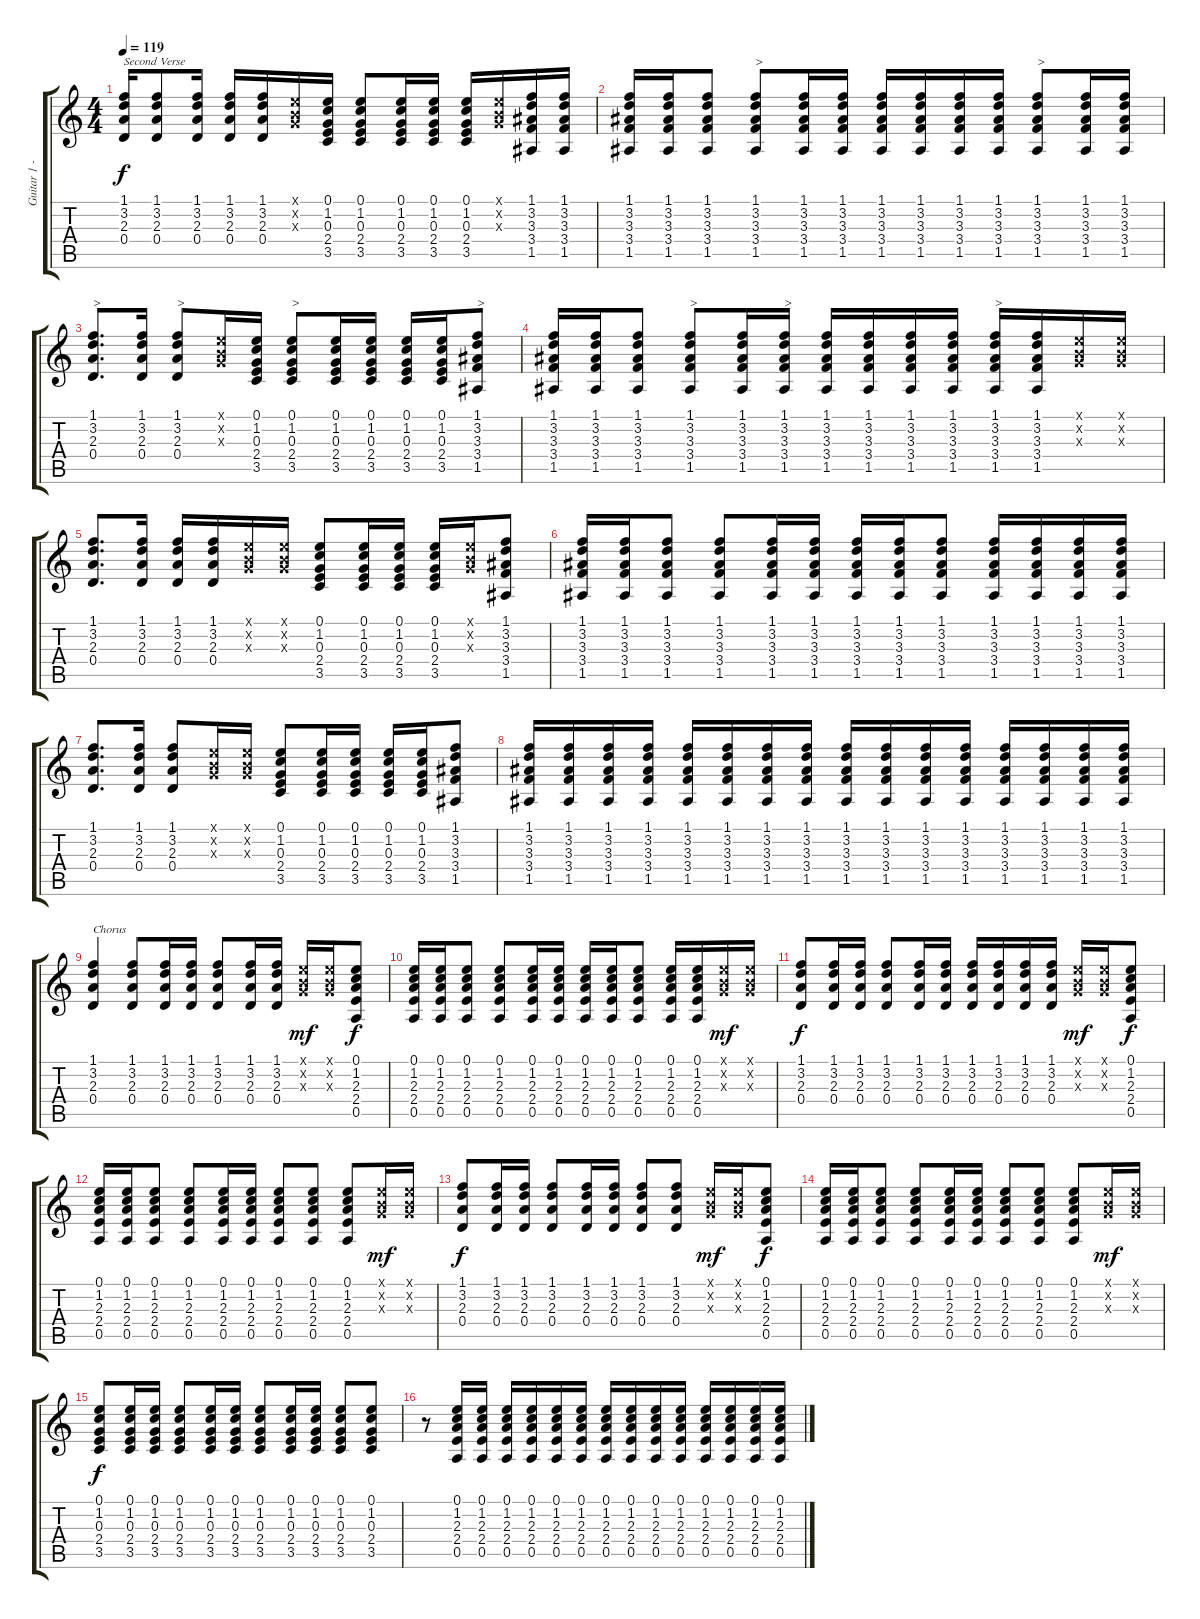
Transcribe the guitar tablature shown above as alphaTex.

\track ("Guitar 1 - Acoustic " "Guitar 1 -") {instrument acousticguitarsteel}
\staff {score tabs}
\tuning (E4 B3 G3 D3 A2 E2) {hide}
\ts (4 4)
\tempo 119
\clef g2
\ks c
(1.1 3.2 2.3 0.4).16{txt "Second Verse" dy f} (1.1 3.2 2.3 0.4).8 (1.1 3.2 2.3 0.4).16 (1.1 3.2 2.3 0.4).16 (1.1 3.2 2.3 0.4).16 (0.1{x} 0.2{x} 0.3{x}).16 (0.1 1.2 0.3 2.4 3.5).16 (0.1 1.2 0.3 2.4 3.5).8 (0.1 1.2 0.3 2.4 3.5).16 (0.1 1.2 0.3 2.4 3.5).16 (0.1 1.2 0.3 2.4 3.5).16 (0.1{x} 0.2{x} 0.3{x}).16 (1.1 3.2 3.3 3.4 1.5).16 (1.1 3.2 3.3 3.4 1.5).16 |
(1.1 3.2 3.3 3.4 1.5).16 (1.1 3.2 3.3 3.4 1.5).16 (1.1 3.2 3.3 3.4 1.5).8 (1.1 3.2 3.3 3.4 1.5).8{txt ">"} (1.1 3.2 3.3 3.4 1.5).16 (1.1 3.2 3.3 3.4 1.5).16 (1.1 3.2 3.3 3.4 1.5).16 (1.1 3.2 3.3 3.4 1.5).16 (1.1 3.2 3.3 3.4 1.5).16 (1.1 3.2 3.3 3.4 1.5).16 (1.1 3.2 3.3 3.4 1.5).8{txt ">"} (1.1 3.2 3.3 3.4 1.5).16 (1.1 3.2 3.3 3.4 1.5).16 |
(1.1 3.2 2.3 0.4).8{d txt ">"} (1.1 3.2 2.3 0.4).16 (1.1 3.2 2.3 0.4).8{txt ">"} (0.1{x} 0.2{x} 0.3{x}).16 (0.1 1.2 0.3 2.4 3.5).16 (0.1 1.2 0.3 2.4 3.5).8{txt ">"} (0.1 1.2 0.3 2.4 3.5).16 (0.1 1.2 0.3 2.4 3.5).16 (0.1 1.2 0.3 2.4 3.5).16 (0.1 1.2 0.3 2.4 3.5).16 (1.1 3.2 3.3 3.4 1.5).8{txt ">"} |
(1.1 3.2 3.3 3.4 1.5).16 (1.1 3.2 3.3 3.4 1.5).16 (1.1 3.2 3.3 3.4 1.5).8 (1.1 3.2 3.3 3.4 1.5).8{txt ">"} (1.1 3.2 3.3 3.4 1.5).16 (1.1 3.2 3.3 3.4 1.5).16{txt ">"} (1.1 3.2 3.3 3.4 1.5).16 (1.1 3.2 3.3 3.4 1.5).16 (1.1 3.2 3.3 3.4 1.5).16 (1.1 3.2 3.3 3.4 1.5).16 (1.1 3.2 3.3 3.4 1.5).16{txt ">"} (1.1 3.2 3.3 3.4 1.5).16 (0.1{x} 0.2{x} 0.3{x}).16 (0.1{x} 0.2{x} 0.3{x}).16 |
(1.1 3.2 2.3 0.4).8{d} (1.1 3.2 2.3 0.4).16 (1.1 3.2 2.3 0.4).16 (1.1 3.2 2.3 0.4).16 (0.1{x} 0.2{x} 0.3{x}).16 (0.1{x} 0.2{x} 0.3{x}).16 (0.1 1.2 0.3 2.4 3.5).8 (0.1 1.2 0.3 2.4 3.5).16 (0.1 1.2 0.3 2.4 3.5).16 (0.1 1.2 0.3 2.4 3.5).16 (0.1{x} 0.2{x} 0.3{x}).16 (1.1 3.2 3.3 3.4 1.5).8 |
(1.1 3.2 3.3 3.4 1.5).16 (1.1 3.2 3.3 3.4 1.5).16 (1.1 3.2 3.3 3.4 1.5).8 (1.1 3.2 3.3 3.4 1.5).8 (1.1 3.2 3.3 3.4 1.5).16 (1.1 3.2 3.3 3.4 1.5).16 (1.1 3.2 3.3 3.4 1.5).16 (1.1 3.2 3.3 3.4 1.5).16 (1.1 3.2 3.3 3.4 1.5).8 (1.1 3.2 3.3 3.4 1.5).16 (1.1 3.2 3.3 3.4 1.5).16 (1.1 3.2 3.3 3.4 1.5).16 (1.1 3.2 3.3 3.4 1.5).16 |
(1.1 3.2 2.3 0.4).8{d} (1.1 3.2 2.3 0.4).16 (1.1 3.2 2.3 0.4).8 (0.1{x} 0.2{x} 0.3{x}).16 (0.1{x} 0.2{x} 0.3{x}).16 (0.1 1.2 0.3 2.4 3.5).8 (0.1 1.2 0.3 2.4 3.5).16 (0.1 1.2 0.3 2.4 3.5).16 (0.1 1.2 0.3 2.4 3.5).16 (0.1 1.2 0.3 2.4 3.5).16 (1.1 3.2 3.3 3.4 1.5).8 |
(1.1 3.2 3.3 3.4 1.5).16 (1.1 3.2 3.3 3.4 1.5).16 (1.1 3.2 3.3 3.4 1.5).16 (1.1 3.2 3.3 3.4 1.5).16 (1.1 3.2 3.3 3.4 1.5).16 (1.1 3.2 3.3 3.4 1.5).16 (1.1 3.2 3.3 3.4 1.5).16 (1.1 3.2 3.3 3.4 1.5).16 (1.1 3.2 3.3 3.4 1.5).16 (1.1 3.2 3.3 3.4 1.5).16 (1.1 3.2 3.3 3.4 1.5).16 (1.1 3.2 3.3 3.4 1.5).16 (1.1 3.2 3.3 3.4 1.5).16 (1.1 3.2 3.3 3.4 1.5).16 (1.1 3.2 3.3 3.4 1.5).16 (1.1 3.2 3.3 3.4 1.5).16 |
(1.1 3.2 2.3 0.4).4{txt "Chorus"} (1.1 3.2 2.3 0.4).8 (1.1 3.2 2.3 0.4).16 (1.1 3.2 2.3 0.4).16 (1.1 3.2 2.3 0.4).8 (1.1 3.2 2.3 0.4).16 (1.1 3.2 2.3 0.4).16 (0.1{x} 0.2{x} 0.3{x}).16{dy mf} (0.1{x} 0.2{x} 0.3{x}).16 (0.1 1.2 2.3 2.4 0.5).8{dy f} |
(0.1 1.2 2.3 2.4 0.5).16 (0.1 1.2 2.3 2.4 0.5).16 (0.1 1.2 2.3 2.4 0.5).8 (0.1 1.2 2.3 2.4 0.5).8 (0.1 1.2 2.3 2.4 0.5).16 (0.1 1.2 2.3 2.4 0.5).16 (0.1 1.2 2.3 2.4 0.5).16 (0.1 1.2 2.3 2.4 0.5).16 (0.1 1.2 2.3 2.4 0.5).8 (0.1 1.2 2.3 2.4 0.5).16 (0.1 1.2 2.3 2.4 0.5).16 (0.1{x} 0.2{x} 0.3{x}).16{dy mf} (0.1{x} 0.2{x} 0.3{x}).16 |
(1.1 3.2 2.3 0.4).8{dy f} (1.1 3.2 2.3 0.4).16 (1.1 3.2 2.3 0.4).16 (1.1 3.2 2.3 0.4).8 (1.1 3.2 2.3 0.4).16 (1.1 3.2 2.3 0.4).16 (1.1 3.2 2.3 0.4).16 (1.1 3.2 2.3 0.4).16 (1.1 3.2 2.3 0.4).16 (1.1 3.2 2.3 0.4).16 (0.1{x} 0.2{x} 0.3{x}).16{dy mf} (0.1{x} 0.2{x} 0.3{x}).16 (0.1 1.2 2.3 2.4 0.5).8{dy f} |
(0.1 1.2 2.3 2.4 0.5).16 (0.1 1.2 2.3 2.4 0.5).16 (0.1 1.2 2.3 2.4 0.5).8 (0.1 1.2 2.3 2.4 0.5).8 (0.1 1.2 2.3 2.4 0.5).16 (0.1 1.2 2.3 2.4 0.5).16 (0.1 1.2 2.3 2.4 0.5).8 (0.1 1.2 2.3 2.4 0.5).8 (0.1 1.2 2.3 2.4 0.5).8 (0.1{x} 0.2{x} 0.3{x}).16{dy mf} (0.1{x} 0.2{x} 0.3{x}).16 |
(1.1 3.2 2.3 0.4).8{dy f} (1.1 3.2 2.3 0.4).16 (1.1 3.2 2.3 0.4).16 (1.1 3.2 2.3 0.4).8 (1.1 3.2 2.3 0.4).16 (1.1 3.2 2.3 0.4).16 (1.1 3.2 2.3 0.4).8 (1.1 3.2 2.3 0.4).8 (0.1{x} 0.2{x} 0.3{x}).16{dy mf} (0.1{x} 0.2{x} 0.3{x}).16 (0.1 1.2 2.3 2.4 0.5).8{dy f} |
(0.1 1.2 2.3 2.4 0.5).16 (0.1 1.2 2.3 2.4 0.5).16 (0.1 1.2 2.3 2.4 0.5).8 (0.1 1.2 2.3 2.4 0.5).8 (0.1 1.2 2.3 2.4 0.5).16 (0.1 1.2 2.3 2.4 0.5).16 (0.1 1.2 2.3 2.4 0.5).8 (0.1 1.2 2.3 2.4 0.5).8 (0.1 1.2 2.3 2.4 0.5).8 (0.1{x} 0.2{x} 0.3{x}).16{dy mf} (0.1{x} 0.2{x} 0.3{x}).16 |
(0.1 1.2 0.3 2.4 3.5).8{dy f} (0.1 1.2 0.3 2.4 3.5).16 (0.1 1.2 0.3 2.4 3.5).16 (0.1 1.2 0.3 2.4 3.5).8 (0.1 1.2 0.3 2.4 3.5).16 (0.1 1.2 0.3 2.4 3.5).16 (0.1 1.2 0.3 2.4 3.5).8 (0.1 1.2 0.3 2.4 3.5).16 (0.1 1.2 0.3 2.4 3.5).16 (0.1 1.2 0.3 2.4 3.5).8 (0.1 1.2 0.3 2.4 3.5).8 |
r.8 (0.1 1.2 2.3 2.4 0.5).16 (0.1 1.2 2.3 2.4 0.5).16 (0.1 1.2 2.3 2.4 0.5).16 (0.1 1.2 2.3 2.4 0.5).16 (0.1 1.2 2.3 2.4 0.5).16 (0.1 1.2 2.3 2.4 0.5).16 (0.1 1.2 2.3 2.4 0.5).16 (0.1 1.2 2.3 2.4 0.5).16 (0.1 1.2 2.3 2.4 0.5).16 (0.1 1.2 2.3 2.4 0.5).16 (0.1 1.2 2.3 2.4 0.5).16 (0.1 1.2 2.3 2.4 0.5).16 (0.1 1.2 2.3 2.4 0.5).16 (0.1 1.2 2.3 2.4 0.5).16
